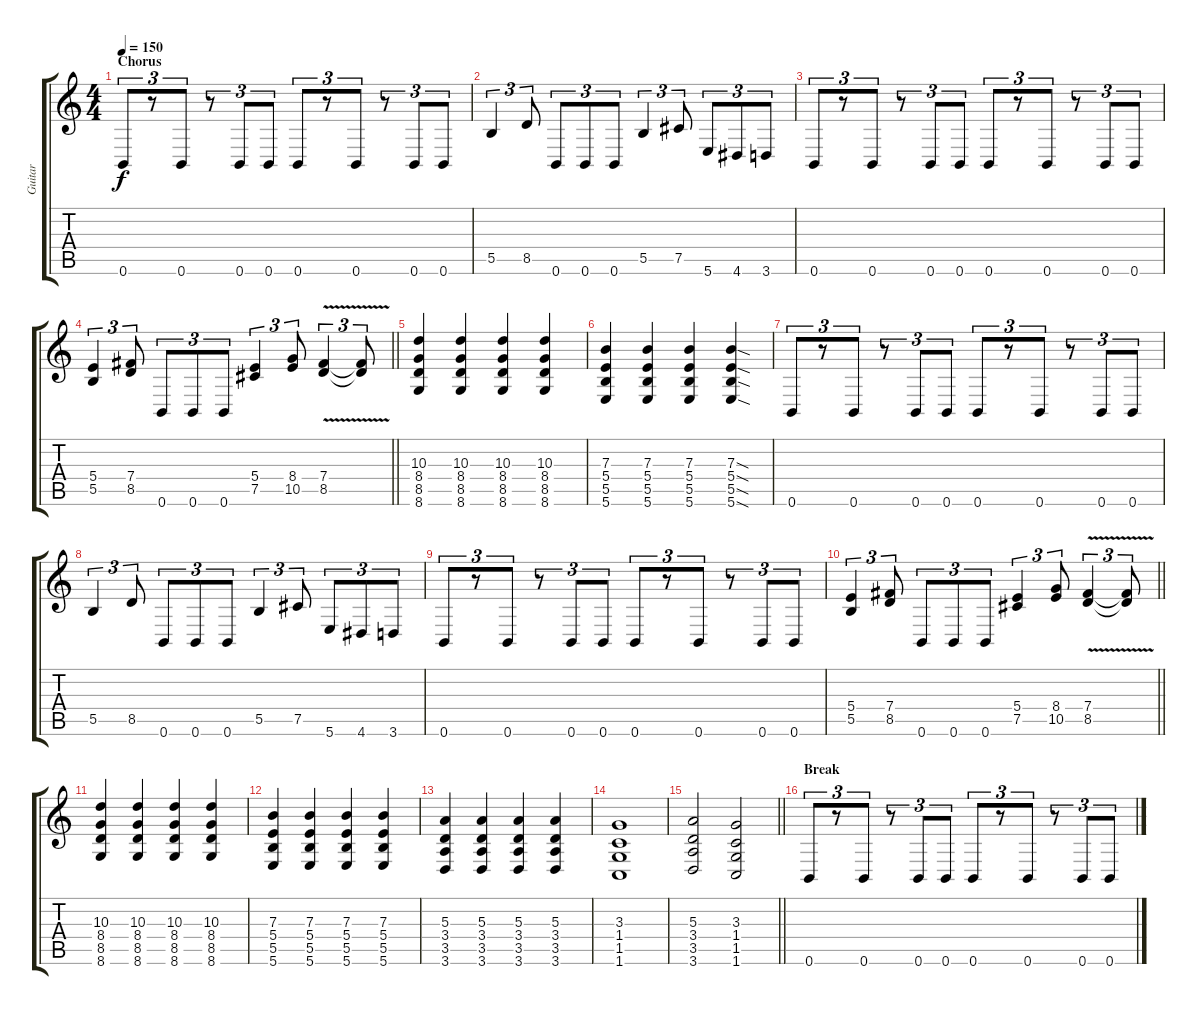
\track ("Guitar" "Guitar") {instrument distortionguitar}
\staff {score tabs}
\tuning (B3 Gb3 E3 B2 Gb2 B1) {hide}
\ts (4 4)
\section ("" "Chorus")
\tempo 150
\clef g2
\ks c
0.6.8{tu (3 2) dy f} r.8{tu (3 2)} 0.6.8{tu (3 2)} r.8{tu (3 2)} 0.6.8{tu (3 2)} 0.6.8{tu (3 2)} 0.6.8{tu (3 2)} r.8{tu (3 2)} 0.6.8{tu (3 2)} r.8{tu (3 2)} 0.6.8{tu (3 2)} 0.6.8{tu (3 2)} |
5.5.4{tu (3 2)} 8.5.8{tu (3 2)} 0.6.8{tu (3 2)} 0.6.8{tu (3 2)} 0.6.8{tu (3 2)} 5.5.4{tu (3 2)} 7.5.8{tu (3 2)} 5.6.8{tu (3 2)} 4.6.8{tu (3 2)} 3.6.8{tu (3 2)} |
0.6.8{tu (3 2)} r.8{tu (3 2)} 0.6.8{tu (3 2)} r.8{tu (3 2)} 0.6.8{tu (3 2)} 0.6.8{tu (3 2)} 0.6.8{tu (3 2)} r.8{tu (3 2)} 0.6.8{tu (3 2)} r.8{tu (3 2)} 0.6.8{tu (3 2)} 0.6.8{tu (3 2)} |
\barLineRight lightlight
(5.4 5.5).4{tu (3 2)} (7.4 8.5).8{tu (3 2)} 0.6.8{tu (3 2)} 0.6.8{tu (3 2)} 0.6.8{tu (3 2)} (5.4 7.5).4{tu (3 2)} (8.4 10.5).8{tu (3 2)} (7.4{v} 8.5{v}).4{tu (3 2)} (7.4{t} 8.5{t}).8{tu (3 2)} |
(10.3 8.4 8.5 8.6).4 (10.3 8.4 8.5 8.6).4 (10.3 8.4 8.5 8.6).4 (10.3 8.4 8.5 8.6).4 |
(7.3 5.4 5.5 5.6).4 (7.3 5.4 5.5 5.6).4 (7.3 5.4 5.5 5.6).4 (7.3{sod} 5.4{sod} 5.5{sod} 5.6{sod}).4 |
0.6.8{tu (3 2)} r.8{tu (3 2)} 0.6.8{tu (3 2)} r.8{tu (3 2)} 0.6.8{tu (3 2)} 0.6.8{tu (3 2)} 0.6.8{tu (3 2)} r.8{tu (3 2)} 0.6.8{tu (3 2)} r.8{tu (3 2)} 0.6.8{tu (3 2)} 0.6.8{tu (3 2)} |
5.5.4{tu (3 2)} 8.5.8{tu (3 2)} 0.6.8{tu (3 2)} 0.6.8{tu (3 2)} 0.6.8{tu (3 2)} 5.5.4{tu (3 2)} 7.5.8{tu (3 2)} 5.6.8{tu (3 2)} 4.6.8{tu (3 2)} 3.6.8{tu (3 2)} |
0.6.8{tu (3 2)} r.8{tu (3 2)} 0.6.8{tu (3 2)} r.8{tu (3 2)} 0.6.8{tu (3 2)} 0.6.8{tu (3 2)} 0.6.8{tu (3 2)} r.8{tu (3 2)} 0.6.8{tu (3 2)} r.8{tu (3 2)} 0.6.8{tu (3 2)} 0.6.8{tu (3 2)} |
\barLineRight lightlight
(5.4 5.5).4{tu (3 2)} (7.4 8.5).8{tu (3 2)} 0.6.8{tu (3 2)} 0.6.8{tu (3 2)} 0.6.8{tu (3 2)} (5.4 7.5).4{tu (3 2)} (8.4 10.5).8{tu (3 2)} (7.4{v} 8.5{v}).4{tu (3 2)} (7.4{t} 8.5{t}).8{tu (3 2)} |
(10.3 8.4 8.5 8.6).4 (10.3 8.4 8.5 8.6).4 (10.3 8.4 8.5 8.6).4 (10.3 8.4 8.5 8.6).4 |
(7.3 5.4 5.5 5.6).4 (7.3 5.4 5.5 5.6).4 (7.3 5.4 5.5 5.6).4 (7.3 5.4 5.5 5.6).4 |
(5.3 3.4 3.5 3.6).4 (5.3 3.4 3.5 3.6).4 (5.3 3.4 3.5 3.6).4 (5.3 3.4 3.5 3.6).4 |
(3.3 1.4 1.5 1.6).1 |
\barLineRight lightlight
(5.3 3.4 3.5 3.6).2 (3.3 1.4 1.5 1.6).2 |
\section ("" "Break")
0.6.8{tu (3 2)} r.8{tu (3 2)} 0.6.8{tu (3 2)} r.8{tu (3 2)} 0.6.8{tu (3 2)} 0.6.8{tu (3 2)} 0.6.8{tu (3 2)} r.8{tu (3 2)} 0.6.8{tu (3 2)} r.8{tu (3 2)} 0.6.8{tu (3 2)} 0.6.8{tu (3 2)}
